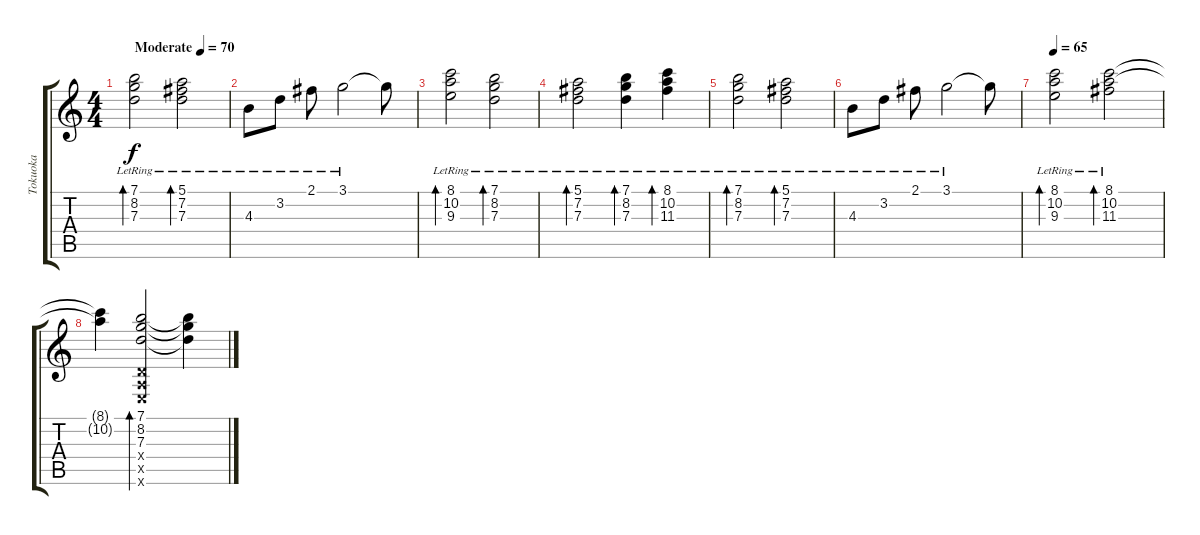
\track ("Tokuoka" "Tokuoka") {instrument acousticguitarsteel}
\staff {score tabs}
\tuning (E4 B3 G3 D3 A2 E2) {hide}
\ts (4 4)
\tempo (70 "Moderate")
\clef g2
\ks c
(7.1{lr} 8.2{lr} 7.3).2{bd 240 dy f instrument acousticguitarsteel} (5.1{lr} 7.2{lr} 7.3).2{bd 240} |
4.3{lr}.8 3.2{lr}.8 2.1{lr}.8 3.1{lr}.2 3.1{t}.8 |
(8.1{lr} 10.2{lr} 9.3).2{bd 240} (7.1{lr} 8.2{lr} 7.3).2{bd 240} |
(5.1{lr} 7.2{lr} 7.3).2{bd 240} (7.1{lr} 8.2{lr} 7.3).4{bd 240} (8.1{lr} 10.2{lr} 11.3).4{bd 240} |
(7.1{lr} 8.2{lr} 7.3).2{bd 240} (5.1{lr} 7.2{lr} 7.3).2{bd 240} |
4.3{lr}.8 3.2{lr}.8 2.1{lr}.8 3.1{lr}.2 3.1{t}.8 |
\tempo 65
(8.1{lr} 10.2{lr} 9.3).2{bd 240} (8.1{lr} 10.2{lr} 11.3).2{bd 240} |
(8.1{t} 10.2{t}).4 (7.1 8.2 7.3 0.4{x} 0.5{x} 0.6{x}).2{bd 240} (7.1{t} 8.2{t} 7.3{t}).4
